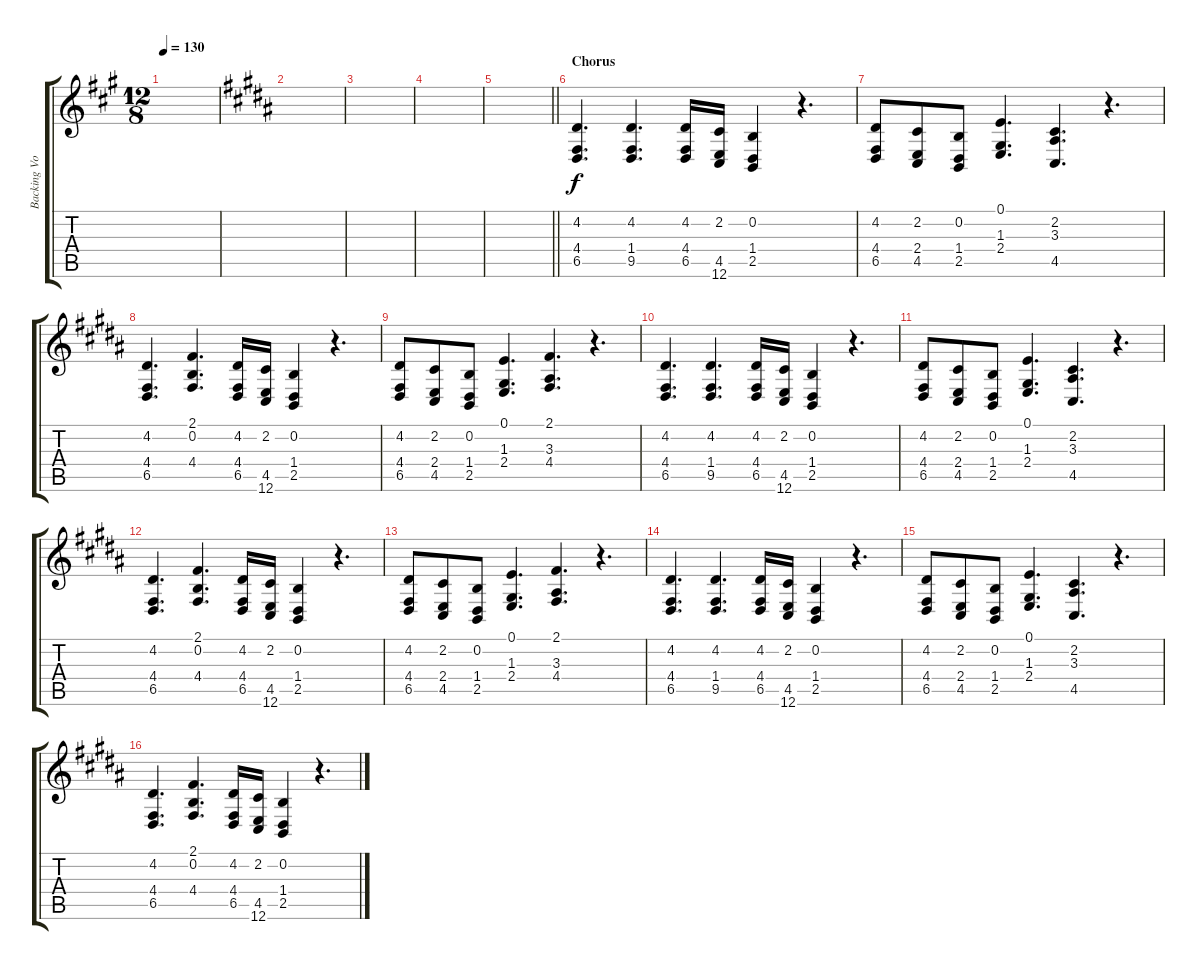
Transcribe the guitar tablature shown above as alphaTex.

\track ("Backing Vocals" "Backing Vo") {instrument choiraahs}
\staff {score tabs}
\tuning (E4 B3 G3 D3 A2 E2) {hide}
\ts (12 8)
\tempo 130
\clef g2
\ks a
|
\ks b
|
|
|
\barLineRight lightlight
|
\section ("" "Chorus")
(4.2 4.4 6.5).4{d} (4.2 1.4 9.5).4{d} (4.2 4.4 6.5).16 (2.2 4.5 12.6).16 (0.2 1.4 2.5).4 r.4{d} |
(4.2 4.4 6.5).8 (2.2 2.4 4.5).8 (0.2 1.4 2.5).8 (0.1 1.3 2.4).4{d} (2.2 3.3 4.5).4{d} r.4{d} |
(4.2 4.4 6.5).4{d} (2.1 0.2 4.4).4{d} (4.2 4.4 6.5).16 (2.2 4.5 12.6).16 (0.2 1.4 2.5).4 r.4{d} |
(4.2 4.4 6.5).8 (2.2 2.4 4.5).8 (0.2 1.4 2.5).8 (0.1 1.3 2.4).4{d} (2.1 3.3 4.4).4{d} r.4{d} |
(4.2 4.4 6.5).4{d} (4.2 1.4 9.5).4{d} (4.2 4.4 6.5).16 (2.2 4.5 12.6).16 (0.2 1.4 2.5).4 r.4{d} |
(4.2 4.4 6.5).8 (2.2 2.4 4.5).8 (0.2 1.4 2.5).8 (0.1 1.3 2.4).4{d} (2.2 3.3 4.5).4{d} r.4{d} |
(4.2 4.4 6.5).4{d} (2.1 0.2 4.4).4{d} (4.2 4.4 6.5).16 (2.2 4.5 12.6).16 (0.2 1.4 2.5).4 r.4{d} |
(4.2 4.4 6.5).8 (2.2 2.4 4.5).8 (0.2 1.4 2.5).8 (0.1 1.3 2.4).4{d} (2.1 3.3 4.4).4{d} r.4{d} |
(4.2 4.4 6.5).4{d} (4.2 1.4 9.5).4{d} (4.2 4.4 6.5).16 (2.2 4.5 12.6).16 (0.2 1.4 2.5).4 r.4{d} |
(4.2 4.4 6.5).8 (2.2 2.4 4.5).8 (0.2 1.4 2.5).8 (0.1 1.3 2.4).4{d} (2.2 3.3 4.5).4{d} r.4{d} |
(4.2 4.4 6.5).4{d} (2.1 0.2 4.4).4{d} (4.2 4.4 6.5).16 (2.2 4.5 12.6).16 (0.2 1.4 2.5).4 r.4{d}
